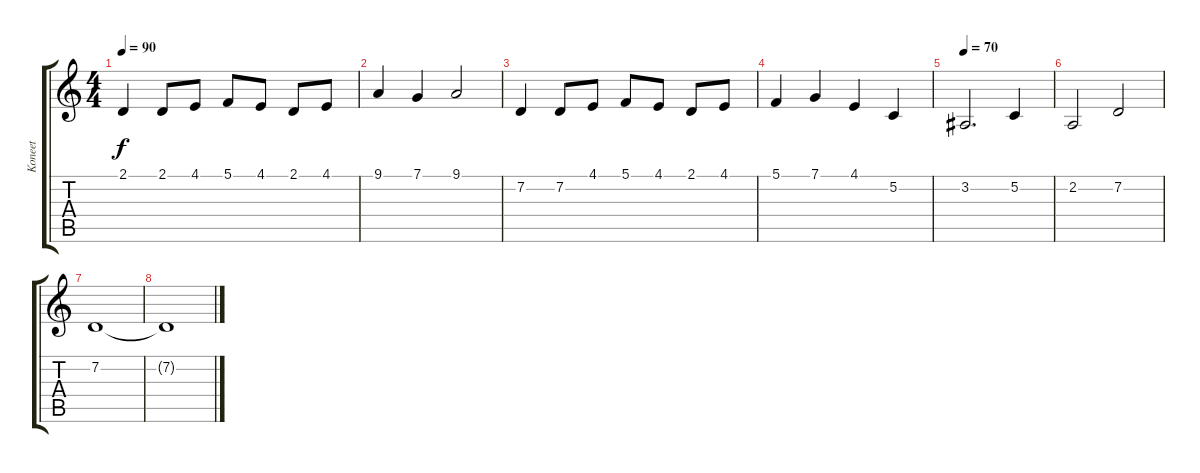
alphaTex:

\track ("Koneet" "Koneet") {instrument stringensemble1}
\staff {score tabs}
\tuning (C4 G3 Eb3 Bb2 F2 C2) {hide}
\ts (4 4)
\tempo 90
\clef g2
\ks c
2.1.4{dy f} 2.1.8 4.1.8 5.1.8 4.1.8 2.1.8 4.1.8 |
9.1.4 7.1.4 9.1.2 |
7.2.4 7.2.8 4.1.8 5.1.8 4.1.8 2.1.8 4.1.8 |
5.1.4 7.1.4 4.1.4 5.2.4 |
\tempo 70
3.2.2{d} 5.2.4 |
2.2.2 7.2.2 |
7.2.1 |
7.2{t}.1
